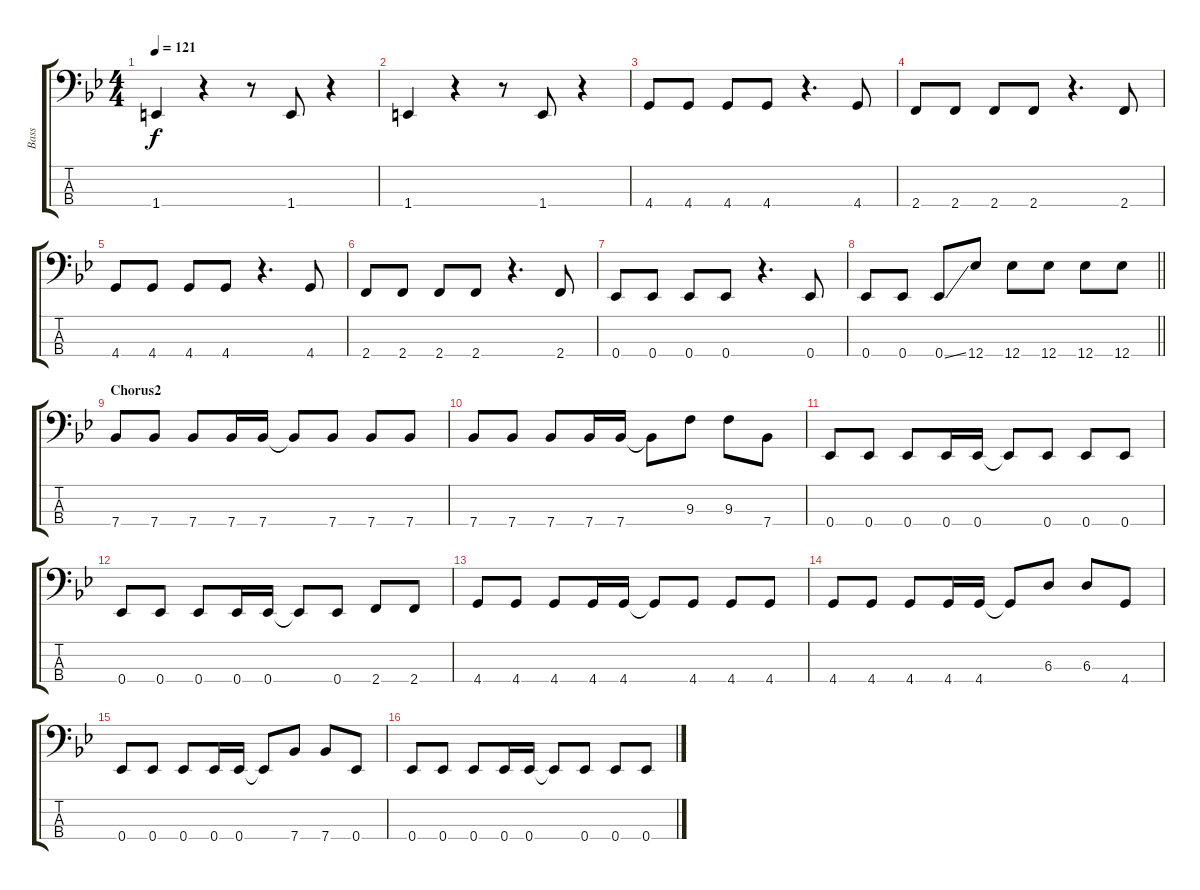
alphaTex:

\track ("Bass" "Bass") {instrument electricbassfinger}
\staff {score tabs}
\tuning (Gb2 Db2 Ab1 Eb1) {hide}
\ts (4 4)
\tempo 121
\clef f4
\ks bb
1.4.4{dy f} r.4 r.8 1.4.8 r.4 |
1.4.4 r.4 r.8 1.4.8 r.4 |
4.4.8 4.4.8 4.4.8 4.4.8 r.4{d} 4.4.8 |
2.4.8 2.4.8 2.4.8 2.4.8 r.4{d} 2.4.8 |
4.4.8 4.4.8 4.4.8 4.4.8 r.4{d} 4.4.8 |
2.4.8 2.4.8 2.4.8 2.4.8 r.4{d} 2.4.8 |
0.4.8 0.4.8 0.4.8 0.4.8 r.4{d} 0.4.8 |
\barLineRight lightlight
0.4.8 0.4.8 0.4{ss}.8 12.4.8 12.4.8 12.4.8 12.4.8 12.4.8 |
\section ("" "Chorus2")
7.4.8 7.4.8 7.4.8 7.4.16 7.4.16 7.4{t}.8 7.4.8 7.4.8 7.4.8 |
7.4.8 7.4.8 7.4.8 7.4.16 7.4.16 7.4{t}.8 9.3.8 9.3.8 7.4.8 |
0.4.8 0.4.8 0.4.8 0.4.16 0.4.16 0.4{t}.8 0.4.8 0.4.8 0.4.8 |
0.4.8 0.4.8 0.4.8 0.4.16 0.4.16 0.4{t}.8 0.4.8 2.4.8 2.4.8 |
4.4.8 4.4.8 4.4.8 4.4.16 4.4.16 4.4{t}.8 4.4.8 4.4.8 4.4.8 |
4.4.8 4.4.8 4.4.8 4.4.16 4.4.16 4.4{t}.8 6.3.8 6.3.8 4.4.8 |
0.4.8 0.4.8 0.4.8 0.4.16 0.4.16 0.4{t}.8 7.4.8 7.4.8 0.4.8 |
0.4.8 0.4.8 0.4.8 0.4.16 0.4.16 0.4{t}.8 0.4.8 0.4.8 0.4.8
